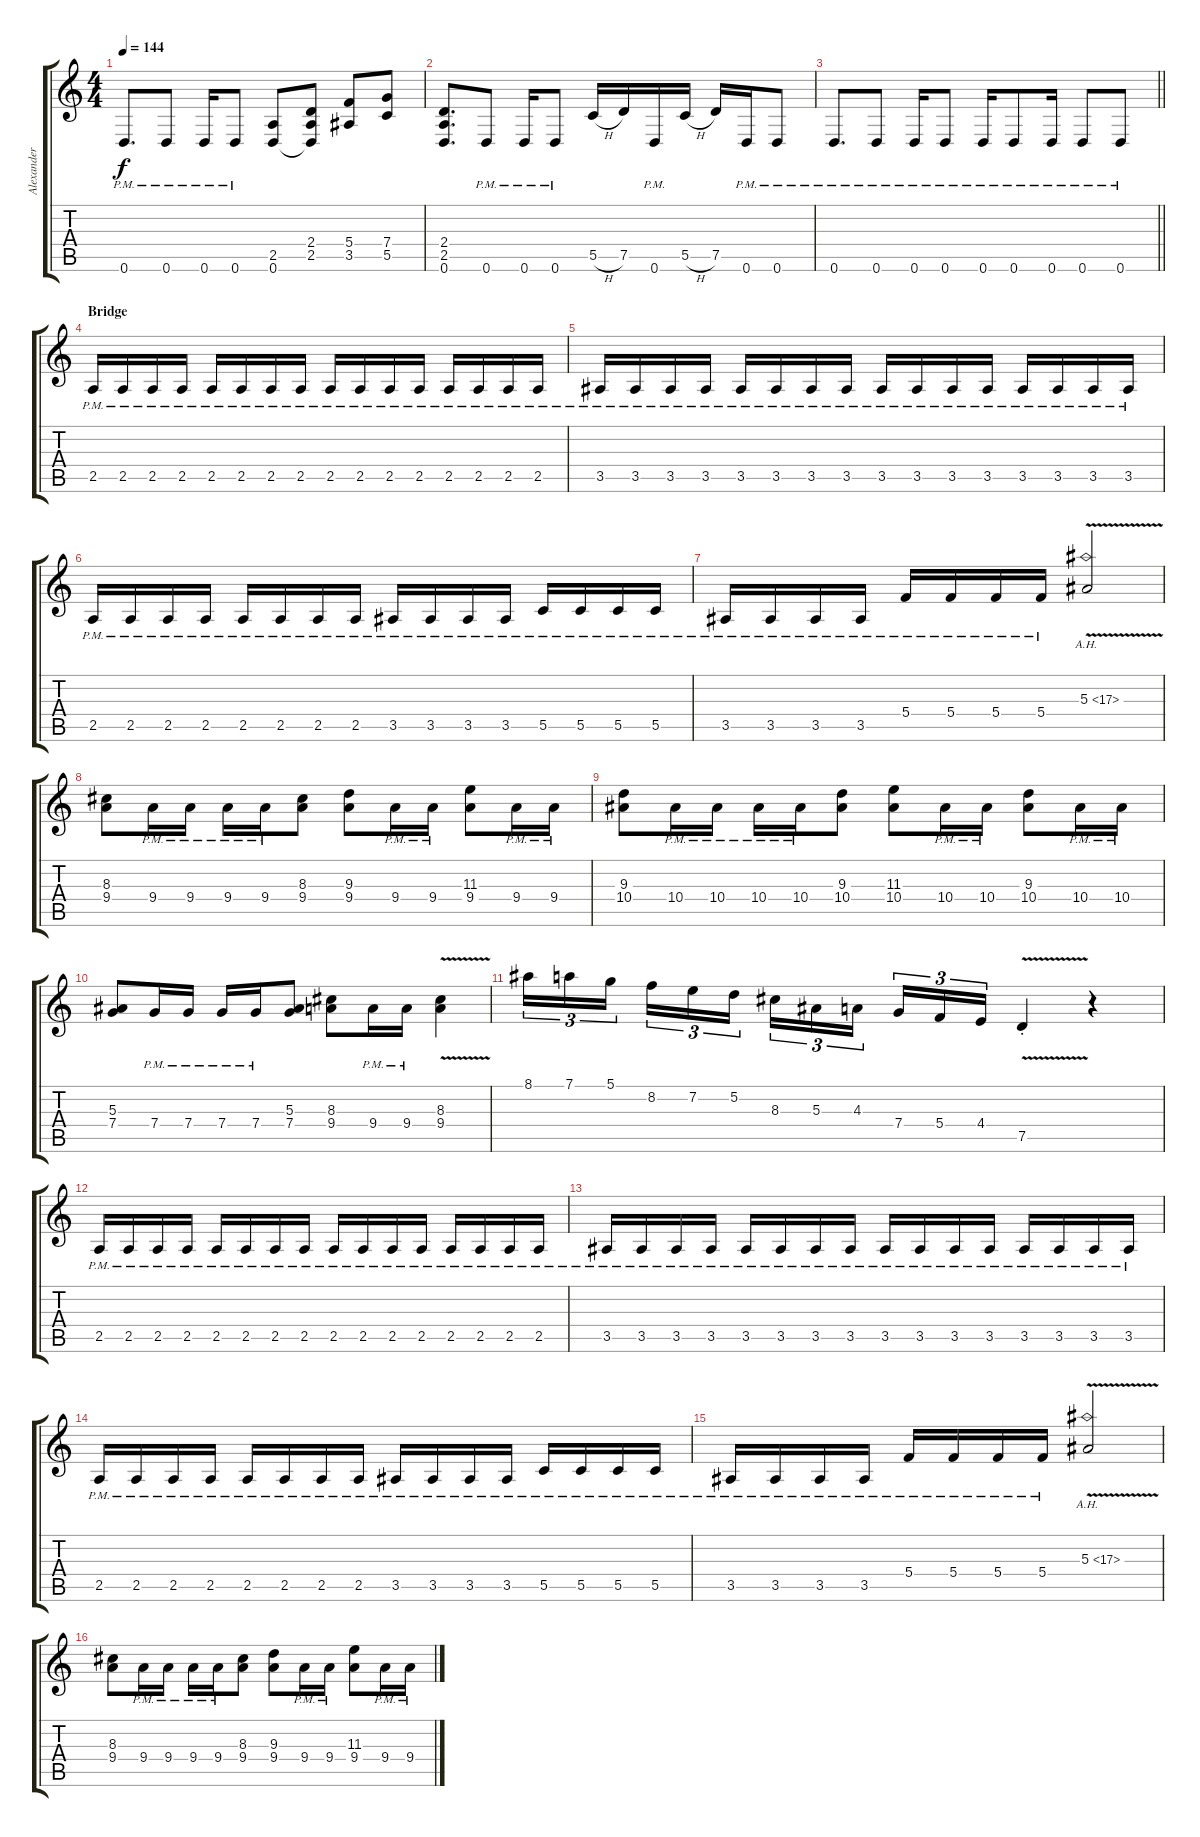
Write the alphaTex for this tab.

\track ("Alexander (Rythm Guitar)" "Alexander ") {instrument overdrivenguitar}
\staff {score tabs}
\tuning (D4 A3 F3 C3 G2 D2) {hide}
\ts (4 4)
\tempo 144
\clef g2
\ks c
0.6{pm}.8{d dy f} 0.6{pm}.8 0.6{pm}.16 0.6{pm}.8 (2.5 0.6).8 (2.4 2.5 0.6{t}).8 (5.4 3.5).8 (7.4 5.5).8 |
(2.4 2.5 0.6).8{d} 0.6{pm}.8 0.6{pm}.16 0.6{pm}.8 5.5{h}.16 7.5.16 0.6{pm}.16 5.5{h}.16 7.5.16 0.6{pm}.16 0.6{pm}.8 |
\barLineRight lightlight
0.6{pm}.8{d} 0.6{pm}.8 0.6{pm}.16 0.6{pm}.8 0.6{pm}.16 0.6{pm}.8 0.6{pm}.16 0.6{pm}.8 0.6{pm}.8 |
\section ("" "Bridge")
2.5{pm}.16 2.5{pm}.16 2.5{pm}.16 2.5{pm}.16 2.5{pm}.16 2.5{pm}.16 2.5{pm}.16 2.5{pm}.16 2.5{pm}.16 2.5{pm}.16 2.5{pm}.16 2.5{pm}.16 2.5{pm}.16 2.5{pm}.16 2.5{pm}.16 2.5{pm}.16 |
3.5{pm}.16 3.5{pm}.16 3.5{pm}.16 3.5{pm}.16 3.5{pm}.16 3.5{pm}.16 3.5{pm}.16 3.5{pm}.16 3.5{pm}.16 3.5{pm}.16 3.5{pm}.16 3.5{pm}.16 3.5{pm}.16 3.5{pm}.16 3.5{pm}.16 3.5{pm}.16 |
2.5{pm}.16 2.5{pm}.16 2.5{pm}.16 2.5{pm}.16 2.5{pm}.16 2.5{pm}.16 2.5{pm}.16 2.5{pm}.16 3.5{pm}.16 3.5{pm}.16 3.5{pm}.16 3.5{pm}.16 5.5{pm}.16 5.5{pm}.16 5.5{pm}.16 5.5{pm}.16 |
3.5{pm}.16 3.5{pm}.16 3.5{pm}.16 3.5{pm}.16 5.4{pm}.16 5.4{pm}.16 5.4{pm}.16 5.4{pm}.16 5.3{ah 12 v}.2 |
(8.3 9.4).8 9.4{pm}.16 9.4{pm}.16 9.4{pm}.16 9.4{pm}.16 (8.3 9.4).8 (9.3 9.4).8 9.4{pm}.16 9.4{pm}.16 (11.3 9.4).8 9.4{pm}.16 9.4{pm}.16 |
(9.3 10.4).8 10.4{pm}.16 10.4{pm}.16 10.4{pm}.16 10.4{pm}.16 (9.3 10.4).8 (11.3 10.4).8 10.4{pm}.16 10.4{pm}.16 (9.3 10.4).8 10.4{pm}.16 10.4{pm}.16 |
(5.3 7.4).8 7.4{pm}.16 7.4{pm}.16 7.4{pm}.16 7.4{pm}.16 (5.3 7.4).8 (8.3 9.4).8 9.4{pm}.16 9.4{pm}.16 (8.3{v} 9.4{v}).4 |
8.1.16{tu (3 2)} 7.1.16{tu (3 2)} 5.1.16{tu (3 2) beam splitsecondary} 8.2.16{tu (3 2)} 7.2.16{tu (3 2)} 5.2.16{tu (3 2)} 8.3.16{tu (3 2)} 5.3.16{tu (3 2)} 4.3.16{tu (3 2) beam splitsecondary} 7.4.16{tu (3 2)} 5.4.16{tu (3 2)} 4.4.16{tu (3 2)} 7.5{v st}.4 r.4 |
2.5{pm}.16 2.5{pm}.16 2.5{pm}.16 2.5{pm}.16 2.5{pm}.16 2.5{pm}.16 2.5{pm}.16 2.5{pm}.16 2.5{pm}.16 2.5{pm}.16 2.5{pm}.16 2.5{pm}.16 2.5{pm}.16 2.5{pm}.16 2.5{pm}.16 2.5{pm}.16 |
3.5{pm}.16 3.5{pm}.16 3.5{pm}.16 3.5{pm}.16 3.5{pm}.16 3.5{pm}.16 3.5{pm}.16 3.5{pm}.16 3.5{pm}.16 3.5{pm}.16 3.5{pm}.16 3.5{pm}.16 3.5{pm}.16 3.5{pm}.16 3.5{pm}.16 3.5{pm}.16 |
2.5{pm}.16 2.5{pm}.16 2.5{pm}.16 2.5{pm}.16 2.5{pm}.16 2.5{pm}.16 2.5{pm}.16 2.5{pm}.16 3.5{pm}.16 3.5{pm}.16 3.5{pm}.16 3.5{pm}.16 5.5{pm}.16 5.5{pm}.16 5.5{pm}.16 5.5{pm}.16 |
3.5{pm}.16 3.5{pm}.16 3.5{pm}.16 3.5{pm}.16 5.4{pm}.16 5.4{pm}.16 5.4{pm}.16 5.4{pm}.16 5.3{ah 12 v}.2 |
(8.3 9.4).8 9.4{pm}.16 9.4{pm}.16 9.4{pm}.16 9.4{pm}.16 (8.3 9.4).8 (9.3 9.4).8 9.4{pm}.16 9.4{pm}.16 (11.3 9.4).8 9.4{pm}.16 9.4{pm}.16
